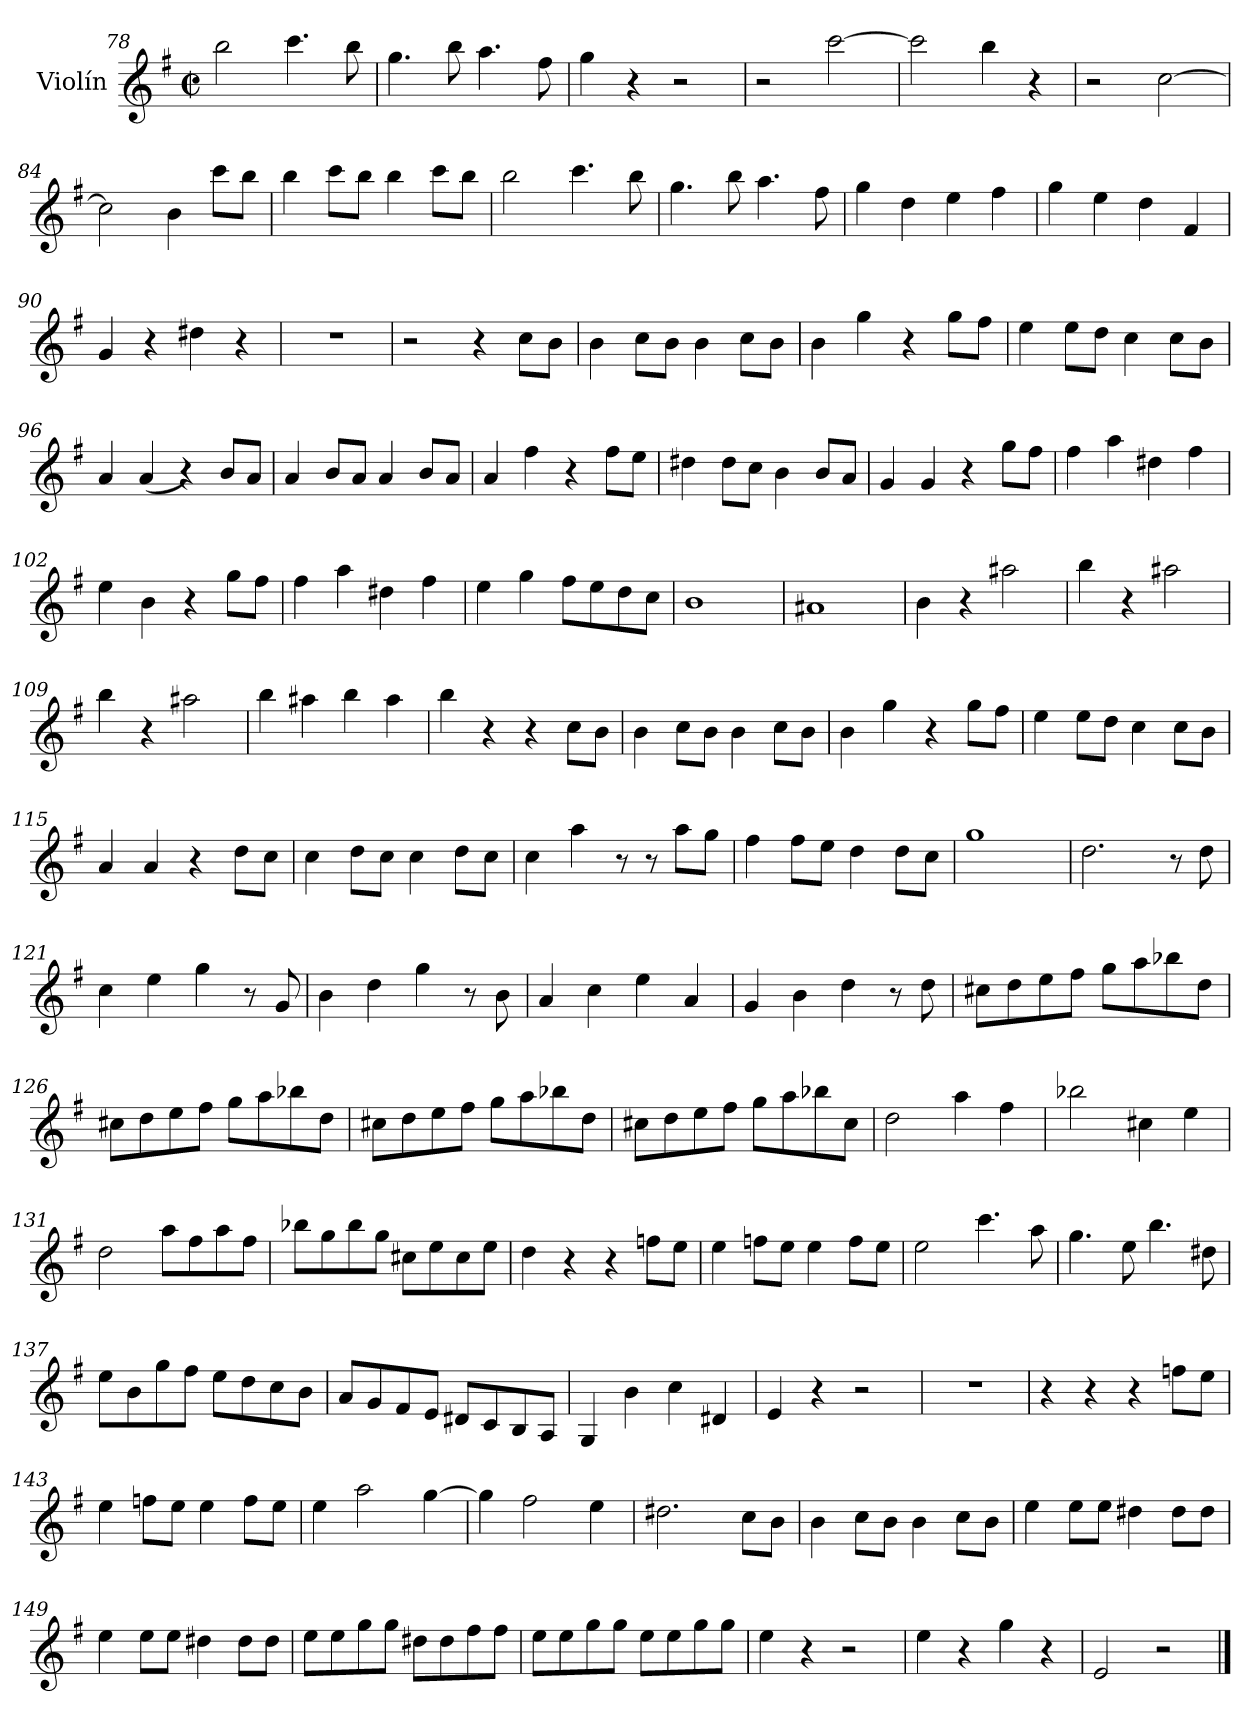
**kern
*part1
*staff1
*I"Violín
*I'Vln.
*clefG2
*k[f#]
*M2/2
*met(c|)
=78
2bb\
4.ccc\
8bb\
=79
4.gg\
8bb\
4.aa\
8ff#\
!!LO:LB:g=z
=80
4gg\
4r
2r
=81
2r
[2ccc\
=82
2ccc\]
4bb\
4r
=83
2r
[2cc\
=84
2cc\]
4b\
8ccc\L
8bb\J
=85
4bb\
8ccc\L
8bb\J
4bb\
8ccc\L
8bb\J
!!LO:LB:g=z
=86
2bb\
4.ccc\
8bb\
=87
4.gg\
8bb\
4.aa\
8ff#\
=88
4gg\
4dd\
4ee\
4ff#\
=89
4gg\
4ee\
4dd\
4f#/
=90
4g/
4r
4dd#X\
4r
=91
1r
!!LO:LB:g=z
=92
2r
4r
8cc\L
8b\J
=93
4b\
8cc\L
8b\J
4b\
8cc\L
8b\J
=94
4b\
4gg\
4r
8gg\L
8ff#\J
=95
4ee\
8ee\L
8dd\J
4cc\
8cc\L
8b\J
=96
4a/
(<4a/
4r)
8b/L
8a/J
=97
4a/
8b/L
8a/J
4a/
8b/L
8a/J
=98
4a/
4ff#\
4r
8ff#\L
8ee\J
!!LO:LB:g=z
=99
4dd#X\
8dd#\L
8cc\J
4b\
8b/L
8a/J
=100
4g/
4g/
4r
8gg\L
8ff#\J
=101
4ff#\
4aa\
4dd#X\
4ff#\
=102
4ee\
4b\
4r
8gg\L
8ff#\J
=103
4ff#\
4aa\
4dd#X\
4ff#\
=104
4ee\
4gg\
8ff#\L
8ee\
8dd\
8cc\J
=105
1b
=106
1a#X
!!LO:LB:g=z
=107
4b\
4r
2aa#X\
=108
4bb\
4r
2aa#X\
=109
4bb\
4r
2aa#X\
=110
4bb\
4aa#X\
4bb\
4aa#\
=111
4bb\
4r
4r
8cc\L
8b\J
=112
4b\
8cc\L
8b\J
4b\
8cc\L
8b\J
=113
4b\
4gg\
4r
8gg\L
8ff#\J
=114
4ee\
8ee\L
8dd\J
4cc\
8cc\L
8b\J
!!LO:PB:g=z
=115
4a/
4a/
4r
8dd\L
8cc\J
=116
4cc\
8dd\L
8cc\J
4cc\
8dd\L
8cc\J
=117
4cc\
4aa\
8r
8r
8aa\L
8gg\J
=118
4ff#\
8ff#\L
8ee\J
4dd\
8dd\L
8cc\J
=119
1gg
=120
2.dd\
8r
8dd\
=121
4cc\
4ee\
4gg\
8r
8g/
=122
4b\
4dd\
4gg\
8r
8b\
!!LO:LB:g=z
=123
4a/
4cc\
4ee\
4a/
=124
4g/
4b\
4dd\
8r
8dd\
=125
8cc#X\L
8dd\
8ee\
8ff#\J
8gg\L
8aa\
8bb-X\
8dd\J
=126
8cc#X\L
8dd\
8ee\
8ff#\J
8gg\L
8aa\
8bb-X\
8dd\J
=127
8cc#X\L
8dd\
8ee\
8ff#\J
8gg\L
8aa\
8bb-X\
8dd\J
!!LO:LB:g=z
=128
8cc#X\L
8dd\
8ee\
8ff#\J
8gg\L
8aa\
8bb-X\
8cc#\J
=129
2dd\
4aa\
4ff#\
=130
2bb-X\
4cc#X\
4ee\
=131
2dd\
8aa\L
8ff#\
8aa\
8ff#\J
=132
8bb-X\L
8gg\
8bb-\
8gg\J
8cc#X\L
8ee\
8cc#\
8ee\J
=133
4dd\
4r
4r
8ffn\L
8ee\J
!!LO:LB:g=z
=134
4ee\
8ffn\L
8ee\J
4ee\
8ff\L
8ee\J
=135
2ee\
4.ccc\
8aa\
=136
4.gg\
8ee\
4.bb\
8dd#X\
=137
8ee\L
8b\
8gg\
8ff#\J
8ee\L
8dd\
8cc\
8b\J
=138
8a/L
8g/
8f#/
8e/J
8d#X/L
8c/
8B/
8A/J
=139
4G/
4b\
4cc\
4d#X/
!!LO:LB:g=z
=140
4e/
4r
2r
=141
1r
=142
4r
4r
4r
8ffn\L
8ee\J
=143
4ee\
8ffn\L
8ee\J
4ee\
8ff\L
8ee\J
=144
4ee\
2aa\
[4gg\
=145
4gg\]
2ff#\
4ee\
=146
2.dd#X\
8cc\L
8b\J
=147
4b\
8cc\L
8b\J
4b\
8cc\L
8b\J
=148
4ee\
8ee\L
8ee\J
4dd#X\
8dd#\L
8dd#\J
!!LO:LB:g=z
=149
4ee\
8ee\L
8ee\J
4dd#X\
8dd#\L
8dd#\J
=150
8ee\L
8ee\
8gg\
8gg\J
8dd#X\L
8dd#\
8ff#\
8ff#\J
=151
8ee\L
8ee\
8gg\
8gg\J
8ee\L
8ee\
8gg\
8gg\J
=152
4ee\
4r
2r
=153
4ee\
4r
4gg\
4r
=154
2e/
2r
==
*-
